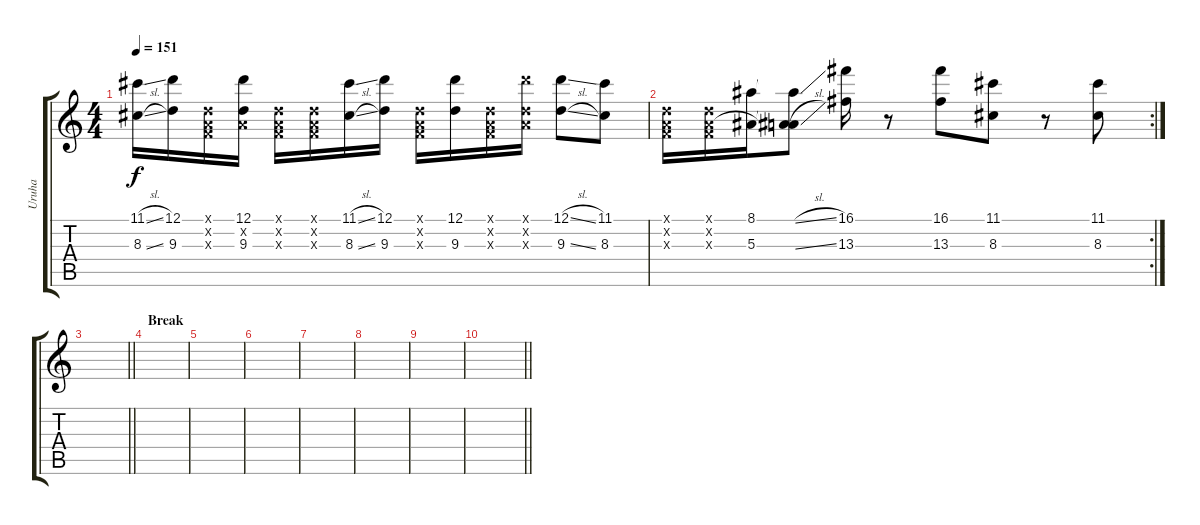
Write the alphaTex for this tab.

\track ("Uruha" "Uruha") {instrument overdrivenguitar}
\staff {score tabs}
\tuning (D4 A3 F3 C3 G2 D2) {hide}
\ts (4 4)
\tempo 151
\clef g2
\ks c
(11.1{sl} 8.3{sl}).16{dy f} (12.1 9.3).16 (0.1{x} 0.2{x} 0.3{x}).16 (12.1 0.2{x} 9.3).16 (0.1{x} 0.2{x} 0.3{x}).16 (0.1{x} 0.2{x} 0.3{x}).16 (11.1{sl} 8.3{sl}).16 (12.1 9.3).16 (0.1{x} 0.2{x} 0.3{x}).16 (12.1 9.3).16 (0.1{x} 0.2{x} 0.3{x}).16 (12.1{x} 0.2{x} 9.3{x}).16 (12.1{sl} 9.3{sl}).8 (11.1 8.3).8 |
\rc 2
(0.1{x} 0.2{x} 0.3{x}).16 (0.1{x} 0.2{x} 0.3{x}).16 (8.1 5.3).16 (8.1{sl t} 0.2{t} 5.3{sl t}).8 (16.1 13.3).16 r.8 (16.1 13.3).8 (11.1 8.3).8 r.8 (11.1 8.3).8 |
\barLineRight lightlight
|
\section ("" "Break")
|
|
|
|
|
|
\barLineRight lightlight
